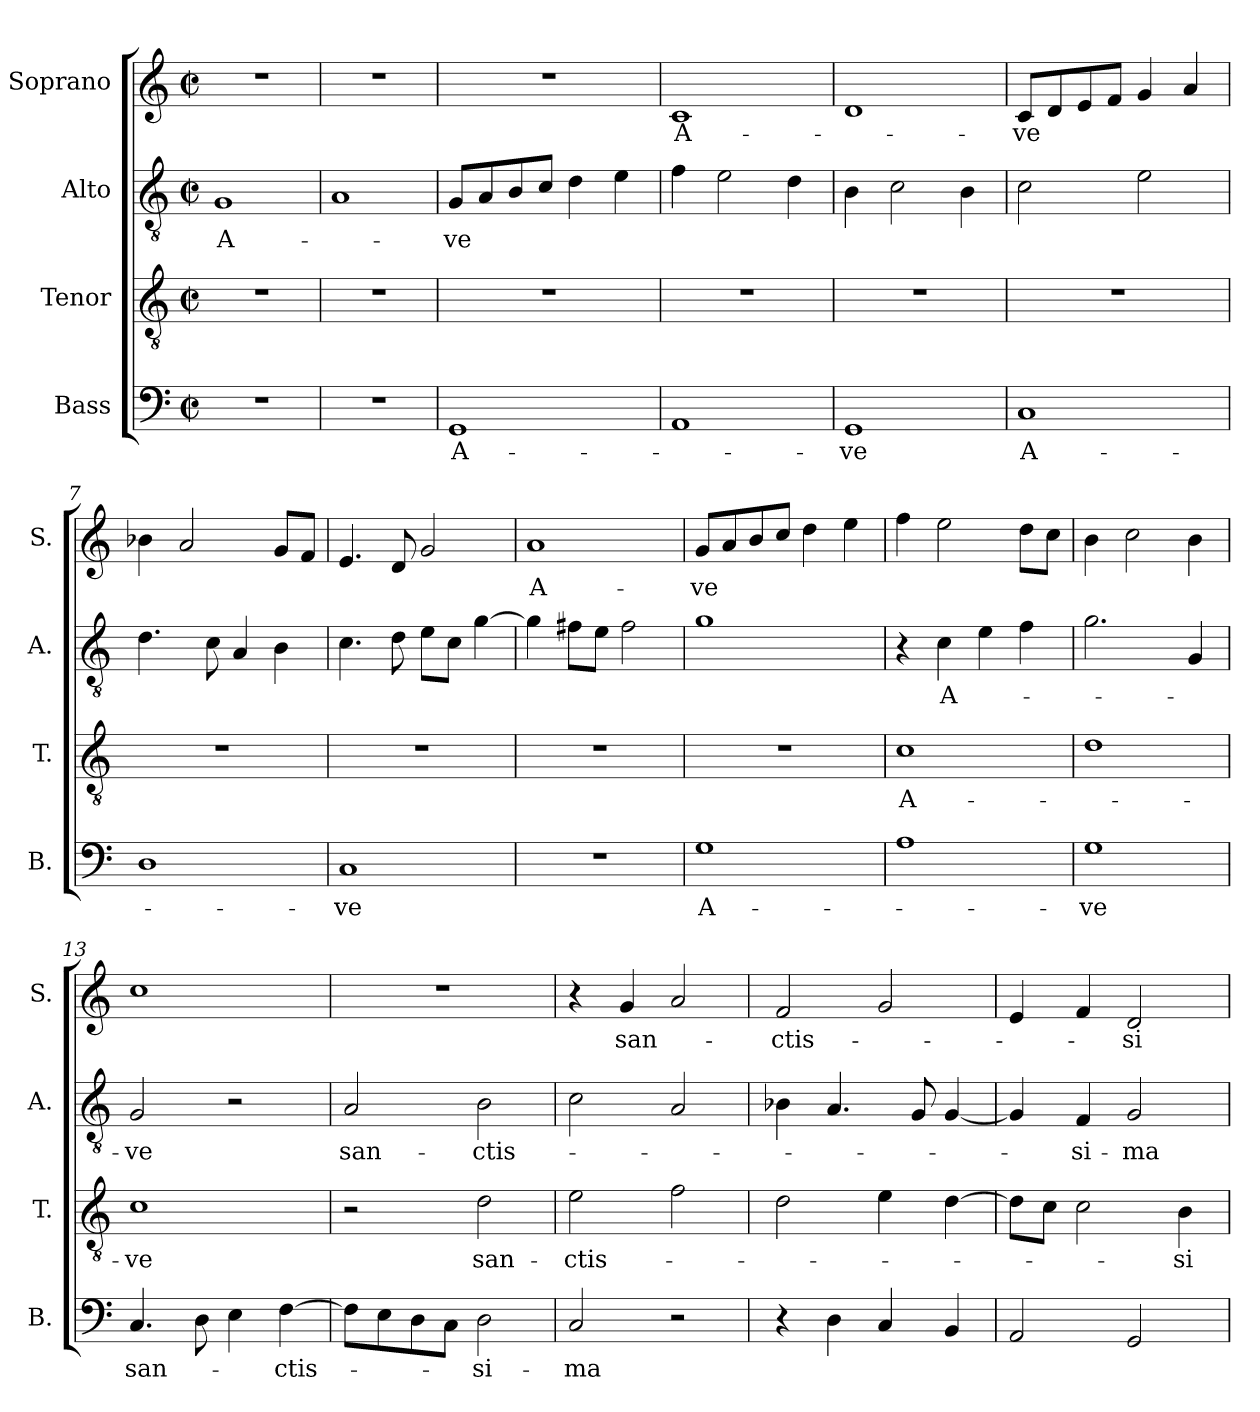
**kern	**text	**kern	**text	**kern	**text	**kern	**text
*part4	*part4	*part3	*part3	*part2	*part2	*part1	*part1
*staff4	*staff4	*staff3	*staff3	*staff2	*staff2	*staff1	*staff1
*I"Bass	*	*I"Tenor	*	*I"Alto	*	*I"Soprano	*
*I'B.	*	*I'T.	*	*I'A.	*	*I'S.	*
*clefF4	*	*clefGv2	*	*clefGv2	*	*clefG2	*
*k[]	*	*k[]	*	*k[]	*	*k[]	*
*C:	*	*C:	*	*C:	*	*C:	*
*M2/2	*	*M2/2	*	*M2/2	*	*M2/2	*
*met(c|)	*	*met(c|)	*	*met(c|)	*	*met(c|)	*
=1	=1	=1	=1	=1	=1	=1	=1
1r	.	1r	.	1G	A-	1r	.
=2	=2	=2	=2	=2	=2	=2	=2
1r	.	1r	.	1A	.	1r	.
=3	=3	=3	=3	=3	=3	=3	=3
1GG	A-	1r	.	8G/L	-ve	1r	.
.	.	.	.	8A/	.	.	.
.	.	.	.	8B/	.	.	.
.	.	.	.	8c/J	.	.	.
.	.	.	.	4d\	.	.	.
.	.	.	.	4e\	.	.	.
=4	=4	=4	=4	=4	=4	=4	=4
1AA	.	1r	.	4f\	.	1c	A-
.	.	.	.	2e\	.	.	.
.	.	.	.	4d\	.	.	.
=5	=5	=5	=5	=5	=5	=5	=5
1GG	-ve	1r	.	4B\	.	1d	.
.	.	.	.	2c\	.	.	.
.	.	.	.	4B\	.	.	.
=6	=6	=6	=6	=6	=6	=6	=6
1C	A-	1r	.	2c\	.	8c/L	-ve
.	.	.	.	.	.	8d/	.
.	.	.	.	.	.	8e/	.
.	.	.	.	.	.	8f/J	.
.	.	.	.	2e\	.	4g/	.
.	.	.	.	.	.	4a/	.
=7	=7	=7	=7	=7	=7	=7	=7
1D	.	1r	.	4.d\	.	4b-X\	.
.	.	.	.	.	.	2a/	.
.	.	.	.	8c\	.	.	.
.	.	.	.	4A/	.	.	.
.	.	.	.	4B\	.	8g/L	.
.	.	.	.	.	.	8f/J	.
=8	=8	=8	=8	=8	=8	=8	=8
1C	-ve	1r	.	4.c\	.	4.e/	.
.	.	.	.	8d\	.	8d/	.
.	.	.	.	8e\L	.	2g/	.
.	.	.	.	8c\J	.	.	.
.	.	.	.	[4g\	.	.	.
!!LO:LB:g=z
=9	=9	=9	=9	=9	=9	=9	=9
1r	.	1r	.	4g\]	.	1a	A-
.	.	.	.	8f#X\L	.	.	.
.	.	.	.	8e\J	.	.	.
.	.	.	.	2f#\	.	.	.
=10	=10	=10	=10	=10	=10	=10	=10
1G	A-	1r	.	1g	.	8g/L	-ve
.	.	.	.	.	.	8a/	.
.	.	.	.	.	.	8b/	.
.	.	.	.	.	.	8cc/J	.
.	.	.	.	.	.	4dd\	.
.	.	.	.	.	.	4ee\	.
=11	=11	=11	=11	=11	=11	=11	=11
1A	.	1c	A-	4r	.	4ff\	.
.	.	.	.	4c\	A-	2ee\	.
.	.	.	.	4e\	.	.	.
.	.	.	.	4f\	.	8dd\L	.
.	.	.	.	.	.	8cc\J	.
=12	=12	=12	=12	=12	=12	=12	=12
1G	-ve	1d	.	2.g\	.	4b\	.
.	.	.	.	.	.	2cc\	.
.	.	.	.	4G/	.	4b\	.
=13	=13	=13	=13	=13	=13	=13	=13
4.C/	san-	1c	-ve	2G/	-ve	1cc	.
8D\	.	.	.	.	.	.	.
4E\	.	.	.	2r	.	.	.
[4F\	-ctis-	.	.	.	.	.	.
=14	=14	=14	=14	=14	=14	=14	=14
8F\L]	.	2r	.	2A/	san-	1r	.
8E\	.	.	.	.	.	.	.
8D\	.	.	.	.	.	.	.
8C\J	.	.	.	.	.	.	.
2D\	-si-	2d\	san-	2B\	-ctis-	.	.
=15	=15	=15	=15	=15	=15	=15	=15
2C/	-ma	2e\	-ctis-	2c\	.	4r	.
.	.	.	.	.	.	4g/	san-
2r	.	2f\	.	2A/	.	2a/	.
=16	=16	=16	=16	=16	=16	=16	=16
4r	.	2d\	.	4B-X\	.	2f/	-ctis-
4D\	.	.	.	4.A/	.	.	.
4C/	.	4e\	.	.	.	2g/	.
.	.	.	.	8G/	.	.	.
4BB/	.	[4d\	.	[4G/	.	.	.
=17	=17	=17	=17	=17	=17	=17	=17
2AA/	.	8d\L]	.	4G/]	.	4e/	.
.	.	8c\J	.	.	.	.	.
.	.	2c\	.	4F/	-si-	4f/	.
2GG/	.	.	.	2G/	-ma	2d/	-si-
.	.	4B\	-si-	.	.	.	.
=	=	=	=	=	=	=	=
*-	*-	*-	*-	*-	*-	*-	*-
